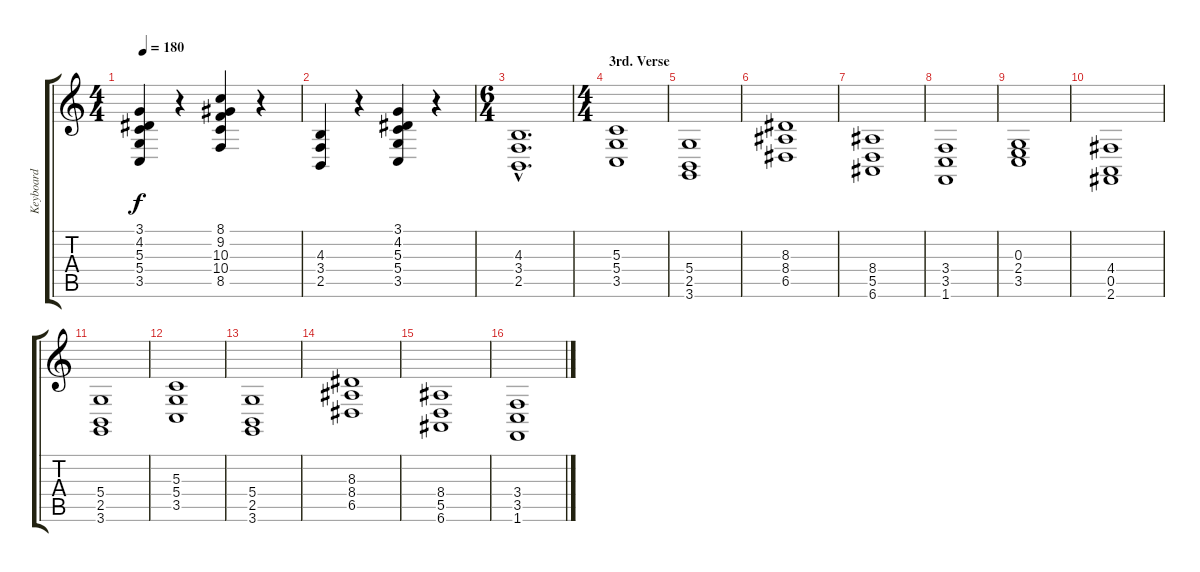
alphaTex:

\track ("Keyboard" "Keyboard") {instrument stringensemble1}
\staff {score tabs}
\tuning (E4 B3 G3 D3 A2 E2) {hide}
\ts (4 4)
\tempo 180
\clef g2
\ks c
(3.1 4.2 5.3 5.4 3.5).4{dy f} r.4 (8.1 9.2 10.3 10.4 8.5).4 r.4 |
(4.3 3.4 2.5).4 r.4 (3.1 4.2 5.3 5.4 3.5).4 r.4 |
\ts (6 4)
(4.3{hac} 3.4{hac} 2.5{hac}).1{d} |
\ts (4 4)
\section ("" "3rd. Verse")
(5.3 5.4 3.5).1{volume 7} |
(5.4 2.5 3.6).1 |
(8.3 8.4 6.5).1 |
(8.4 5.5 6.6).1 |
(3.4 3.5 1.6).1 |
(0.3 2.4 3.5).1 |
(4.4 0.5 2.6).1 |
(5.4 2.5 3.6).1 |
(5.3 5.4 3.5).1{volume 7} |
(5.4 2.5 3.6).1 |
(8.3 8.4 6.5).1 |
(8.4 5.5 6.6).1 |
(3.4 3.5 1.6).1
